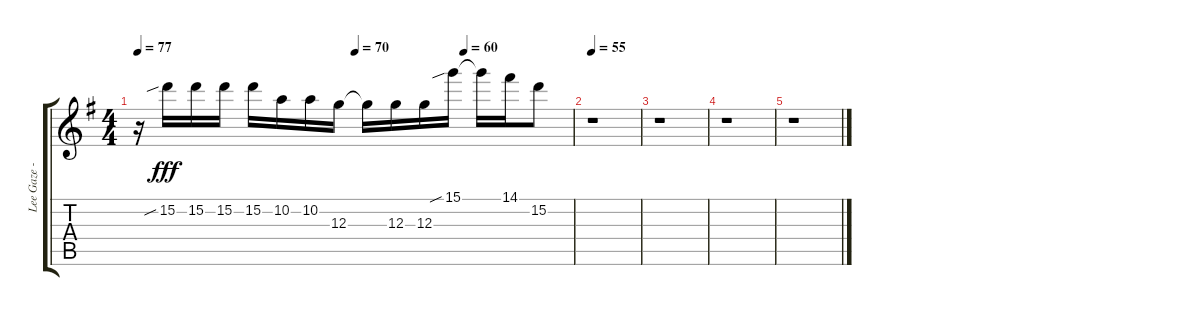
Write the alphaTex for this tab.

\track ("Lee Gaze - Distorted" "Lee Gaze -") {instrument distortionguitar}
\staff {score tabs}
\tuning (E4 B3 G3 D3 A2 D2) {hide}
\ts (4 4)
\tempo 77
\tempo (70 0.5)
\tempo (60 0.75)
\clef g2
\ks g
r.16{dy fff} 15.2{sib}.16 15.2.16 15.2.16 15.2.16 10.2.16 10.2.16 12.3.16 12.3{t}.16 12.3.16 12.3.16 15.1{sib}.16 15.1{t}.16 14.1.16 15.2.8 |
\tempo 55
r.1 |
r.1 |
r.1 |
r.1
